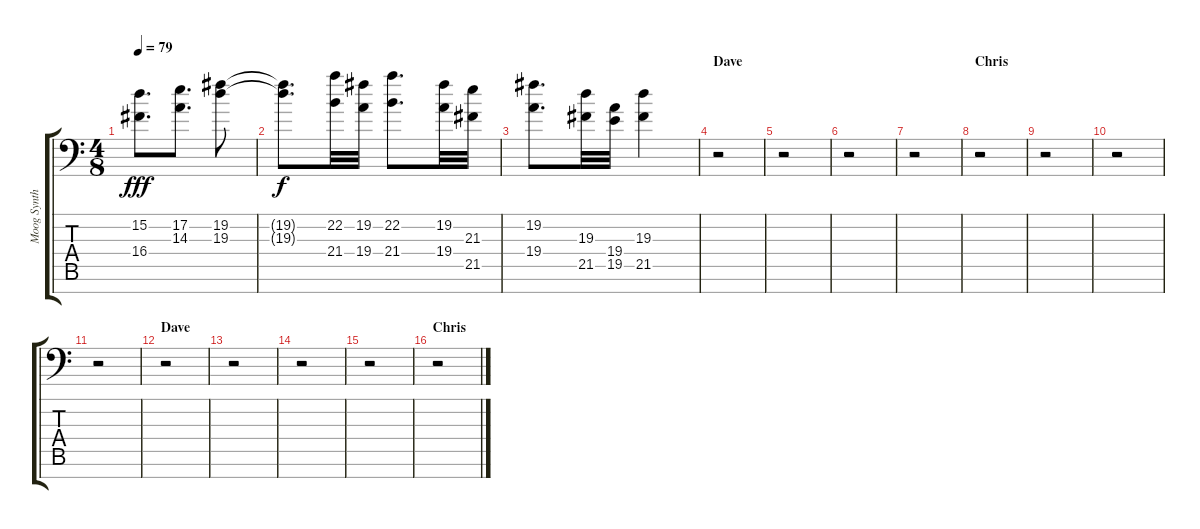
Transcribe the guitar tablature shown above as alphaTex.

\track ("Moog Synth" "Moog Synth") {instrument lead8bassandlead}
\staff {score tabs}
\tuning (B7 B3 G3 D3 A2 E2 C-1) {hide}
\ts (4 8)
\tempo 79
\clef f4
\ks c
(15.2 16.4).8{d dy fff} (17.2 14.3).8{d} (19.2 19.3).8 |
(19.2{t} 19.3{t}).8{d dy f} (22.2 21.4).32 (19.2 19.4).32 (22.2 21.4).8{d} (19.2 19.4).32 (21.3 21.5).32 |
(19.2 19.4).8{d} (19.3 21.5).32 (19.4 19.5).32 (19.3 21.5).4 |
\section ("" "Dave")
r.2 |
r.2 |
r.2 |
r.2 |
\section ("" "Chris")
r.2 |
r.2 |
r.2 |
r.2 |
\section ("" "Dave")
r.2 |
r.2 |
r.2 |
r.2 |
\section ("" "Chris")
r.2
